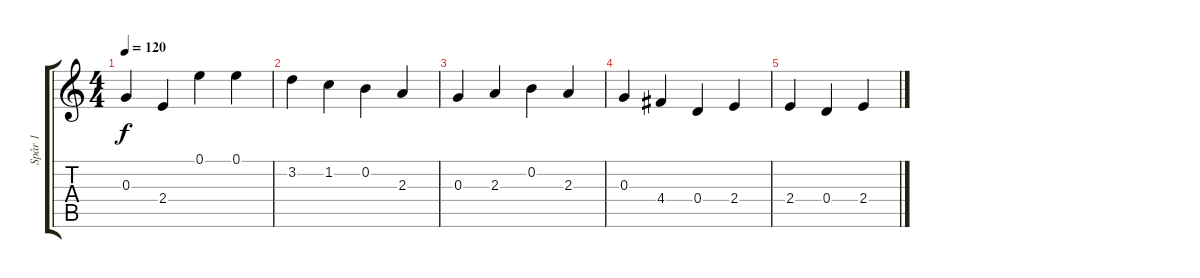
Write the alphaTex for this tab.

\track ("Spår 1" "Spår 1") {instrument acousticguitarnylon}
\staff {score tabs}
\tuning (E4 B3 G3 D3 A2 E2) {hide}
\ts (4 4)
\tempo 120
\clef g2
\ks c
0.3.4{dy f} 2.4.4 0.1.4 0.1.4 |
3.2.4 1.2.4 0.2.4 2.3.4 |
0.3.4 2.3.4 0.2.4 2.3.4 |
0.3.4 4.4.4 0.4.4 2.4.4 |
2.4.4 0.4.4 2.4.4
